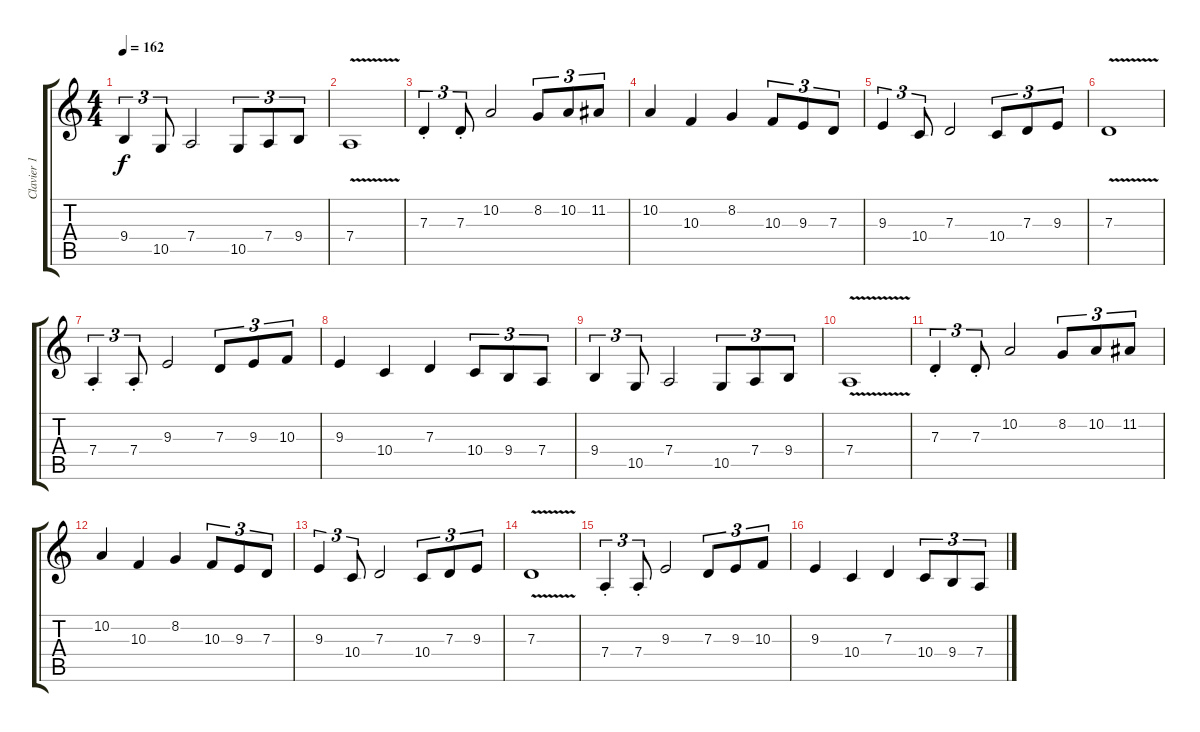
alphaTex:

\track ("Clavier 1" "Clavier 1") {instrument synthbrass2}
\staff {score tabs}
\tuning (E4 B3 G3 D3 A2 E2) {hide}
\ts (4 4)
\tempo 162
\clef g2
\ks c
9.4.4{tu (3 2) dy f} 10.5.8{tu (3 2)} 7.4.2 10.5.8{tu (3 2)} 7.4.8{tu (3 2)} 9.4.8{tu (3 2)} |
7.4{v}.1 |
7.3{st}.4{tu (3 2)} 7.3{st}.8{tu (3 2)} 10.2.2 8.2.8{tu (3 2)} 10.2.8{tu (3 2)} 11.2.8{tu (3 2)} |
10.2.4 10.3.4 8.2.4 10.3.8{tu (3 2)} 9.3.8{tu (3 2)} 7.3.8{tu (3 2)} |
9.3.4{tu (3 2)} 10.4.8{tu (3 2)} 7.3.2 10.4.8{tu (3 2)} 7.3.8{tu (3 2)} 9.3.8{tu (3 2)} |
7.3{v}.1 |
7.4{st}.4{tu (3 2)} 7.4{st}.8{tu (3 2)} 9.3.2 7.3.8{tu (3 2)} 9.3.8{tu (3 2)} 10.3.8{tu (3 2)} |
9.3.4 10.4.4 7.3.4 10.4.8{tu (3 2)} 9.4.8{tu (3 2)} 7.4.8{tu (3 2)} |
9.4.4{tu (3 2)} 10.5.8{tu (3 2)} 7.4.2 10.5.8{tu (3 2)} 7.4.8{tu (3 2)} 9.4.8{tu (3 2)} |
7.4{v}.1 |
7.3{st}.4{tu (3 2)} 7.3{st}.8{tu (3 2)} 10.2.2 8.2.8{tu (3 2)} 10.2.8{tu (3 2)} 11.2.8{tu (3 2)} |
10.2.4 10.3.4 8.2.4 10.3.8{tu (3 2)} 9.3.8{tu (3 2)} 7.3.8{tu (3 2)} |
9.3.4{tu (3 2)} 10.4.8{tu (3 2)} 7.3.2 10.4.8{tu (3 2)} 7.3.8{tu (3 2)} 9.3.8{tu (3 2)} |
7.3{v}.1 |
7.4{st}.4{tu (3 2)} 7.4{st}.8{tu (3 2)} 9.3.2 7.3.8{tu (3 2)} 9.3.8{tu (3 2)} 10.3.8{tu (3 2)} |
9.3.4 10.4.4 7.3.4 10.4.8{tu (3 2)} 9.4.8{tu (3 2)} 7.4.8{tu (3 2)}
